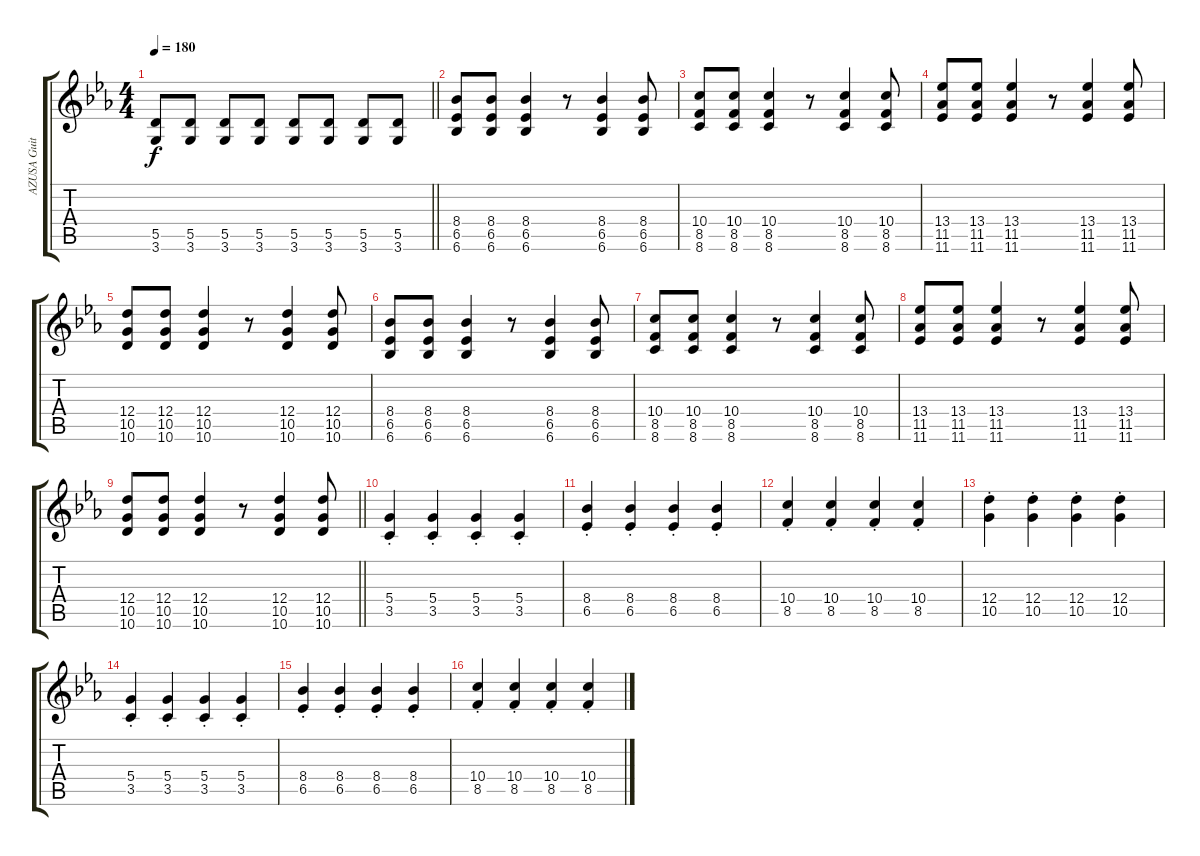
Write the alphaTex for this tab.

\track ("AZUSA Guitar" "AZUSA Guit") {instrument distortionguitar}
\staff {score tabs}
\tuning (E4 B3 G3 D3 A2 E2) {hide}
\ts (4 4)
\tempo 180
\clef g2
\barLineRight lightlight
\ks cminor
(5.5 3.6).8{dy f} (5.5 3.6).8 (5.5 3.6).8 (5.5 3.6).8 (5.5 3.6).8 (5.5 3.6).8 (5.5 3.6).8 (5.5 3.6).8 |
(8.4 6.5 6.6).8 (8.4 6.5 6.6).8 (8.4 6.5 6.6).4 r.8 (8.4 6.5 6.6).4 (8.4 6.5 6.6).8 |
(10.4 8.5 8.6).8 (10.4 8.5 8.6).8 (10.4 8.5 8.6).4 r.8 (10.4 8.5 8.6).4 (10.4 8.5 8.6).8 |
(13.4 11.5 11.6).8 (13.4 11.5 11.6).8 (13.4 11.5 11.6).4 r.8 (13.4 11.5 11.6).4 (13.4 11.5 11.6).8 |
(12.4 10.5 10.6).8 (12.4 10.5 10.6).8 (12.4 10.5 10.6).4 r.8 (12.4 10.5 10.6).4 (12.4 10.5 10.6).8 |
(8.4 6.5 6.6).8 (8.4 6.5 6.6).8 (8.4 6.5 6.6).4 r.8 (8.4 6.5 6.6).4 (8.4 6.5 6.6).8 |
(10.4 8.5 8.6).8 (10.4 8.5 8.6).8 (10.4 8.5 8.6).4 r.8 (10.4 8.5 8.6).4 (10.4 8.5 8.6).8 |
(13.4 11.5 11.6).8 (13.4 11.5 11.6).8 (13.4 11.5 11.6).4 r.8 (13.4 11.5 11.6).4 (13.4 11.5 11.6).8 |
\barLineRight lightlight
(12.4 10.5 10.6).8 (12.4 10.5 10.6).8 (12.4 10.5 10.6).4 r.8 (12.4 10.5 10.6).4 (12.4 10.5 10.6).8 |
(5.4{st} 3.5{st}).4 (5.4{st} 3.5{st}).4 (5.4{st} 3.5{st}).4 (5.4{st} 3.5{st}).4 |
(8.4{st} 6.5{st}).4 (8.4{st} 6.5{st}).4 (8.4{st} 6.5{st}).4 (8.4{st} 6.5{st}).4 |
(10.4{st} 8.5{st}).4 (10.4{st} 8.5{st}).4 (10.4{st} 8.5{st}).4 (10.4{st} 8.5{st}).4 |
(12.4{st} 10.5{st}).4 (12.4{st} 10.5{st}).4 (12.4{st} 10.5{st}).4 (12.4{st} 10.5{st}).4 |
(5.4{st} 3.5{st}).4 (5.4{st} 3.5{st}).4 (5.4{st} 3.5{st}).4 (5.4{st} 3.5{st}).4 |
(8.4{st} 6.5{st}).4 (8.4{st} 6.5{st}).4 (8.4{st} 6.5{st}).4 (8.4{st} 6.5{st}).4 |
(10.4{st} 8.5{st}).4 (10.4{st} 8.5{st}).4 (10.4{st} 8.5{st}).4 (10.4{st} 8.5{st}).4
